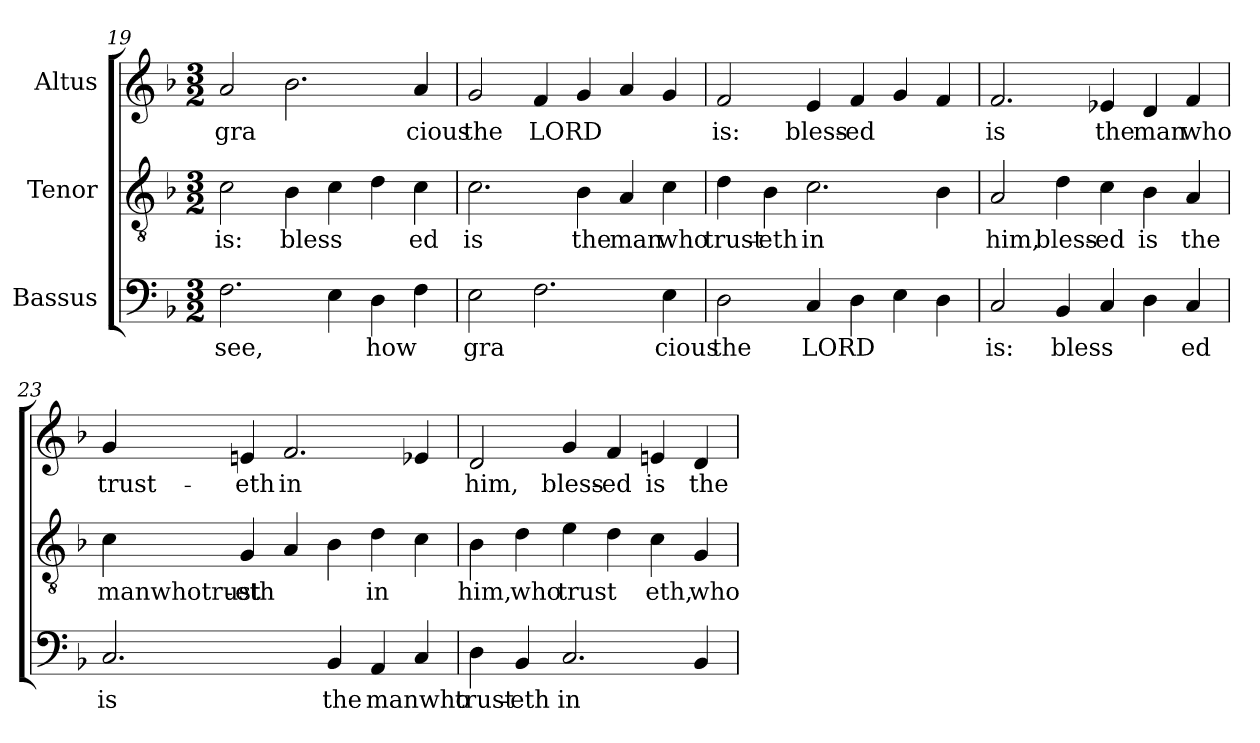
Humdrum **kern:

**kern	**text	**kern	**text	**kern	**text
*part3	*part3	*part2	*part2	*part1	*part1
*staff3	*staff3	*staff2	*staff2	*staff1	*staff1
*I"Bassus	*	*I"Tenor	*	*I"Altus	*
*clefF4	*	*clefGv2	*	*clefG2	*
*k[b-]	*	*k[b-]	*	*k[b-]	*
*F:	*	*F:	*	*F:	*
*M3/2	*	*M3/2	*	*M3/2	*
=19	=19	=19	=19	=19	=19
!	!LO:LY:b:cj	!	!LO:LY:b:cj	!	!LO:LY:b:cj
2.F\	see,	2c\	is:	2a/	gra-
!	!	!	!LO:LY:b:cj	!	!LO:LY:b:cj
.	.	4B-\	bless-	2.b-\	--
!	!LO:LY:b:cj	!	!LO:LY:b:cj	!	!
4E\	.	4c\	--	.	.
!	!LO:LY:b:cj	!	!LO:LY:b:cj	!	!
4D\	how	4d\	--	.	.
!	!LO:LY:b:cj	!	!LO:LY:b:cj	!	!LO:LY:b:cj
4F\	.	4c\	-ed	4a/	-cious
!!LO:LB:g=z
=20	=20	=20	=20	=20	=20
!	!LO:LY:b:cj	!	!LO:LY:b:cj	!	!LO:LY:b:cj
2E\	gra-	2.c\	is	2g/	the
!	!LO:LY:b:cj	!	!	!	!LO:LY:b:cj
2.F\	--	.	.	4f/	LORD
!	!	!	!LO:LY:b:cj	!	!LO:LY:b:cj
.	.	4B-\	the	4g/	.
!	!	!	!LO:LY:b:cj	!	!LO:LY:b:cj
.	.	4A/	man	4a/	.
!	!LO:LY:b:cj	!	!LO:LY:b:cj	!	!LO:LY:b:cj
4E\	-cious	4c\	who	4g/	.
=21	=21	=21	=21	=21	=21
!	!LO:LY:b:cj	!	!LO:LY:b:cj	!	!LO:LY:b:cj
2D\	the	4d\	trust-	2f/	is:
!	!	!	!LO:LY:b:cj	!	!
.	.	4B-\	-eth	.	.
!	!LO:LY:b:cj	!	!LO:LY:b:cj	!	!LO:LY:b:cj
4C/	LORD	2.c\	in	4e/	bless-
!	!LO:LY:b:cj	!	!	!	!LO:LY:b:cj
4D\	.	.	.	4f/	-ed
!	!LO:LY:b:cj	!	!	!	!LO:LY:b:cj
4E\	.	.	.	4g/	.
!	!LO:LY:b:cj	!	!LO:LY:b:cj	!	!LO:LY:b:cj
4D\	.	4B-\	.	4f/	.
=22	=22	=22	=22	=22	=22
!	!LO:LY:b:cj	!	!LO:LY:b:cj	!	!LO:LY:b:cj
2C/	is:	2A/	him,	2.f/	is
!	!LO:LY:b:cj	!	!LO:LY:b:cj	!	!
4BB-/	bless-	4d\	bless-	.	.
!	!LO:LY:b:cj	!	!LO:LY:b:cj	!	!LO:LY:b:cj
4C/	--	4c\	-ed	4e-X/	the
!	!LO:LY:b:cj	!	!LO:LY:b:cj	!	!LO:LY:b:cj
4D\	--	4B-\	is	4d/	man
!	!LO:LY:b:cj	!	!LO:LY:b:cj	!	!LO:LY:b:cj
4C/	-ed	4A/	the	4f/	who
=23	=23	=23	=23	=23	=23
!	!LO:LY:b:cj	!	!LO:LY:b:cj	!	!LO:LY:b:cj
2.C/	is	4c\	manwhotrust-	4g/	trust-
!	!	!	!LO:LY:b:cj	!	!LO:LY:b:cj
.	.	4G/	-eth	4en/	-eth
!	!	!	!LO:LY:b:cj	!	!LO:LY:b:cj
.	.	4A/	.	2.f/	in
!	!LO:LY:b:cj	!	!LO:LY:b:cj	!	!
4BB-/	the	4B-\	.	.	.
!	!LO:LY:b:cj	!	!LO:LY:b:cj	!	!
4AA/	manwho	4d\	in	.	.
!	!LO:LY:b:cj	!	!LO:LY:b:cj	!	!LO:LY:b:cj
4C/	.	4c\	.	4e-X/	.
!!LO:LB:g=z
=24	=24	=24	=24	=24	=24
!	!LO:LY:b:cj	!	!LO:LY:b:cj	!	!LO:LY:b:cj
4D\	trust-	4B-\	him,	2d/	him,
!	!LO:LY:b:cj	!	!LO:LY:b:cj	!	!
4BB-/	-eth	4d\	who	.	.
!	!LO:LY:b:cj	!	!LO:LY:b:cj	!	!LO:LY:b:cj
2.C/	in	4e\	trust-	4g/	bless-
!	!	!	!LO:LY:b:cj	!	!LO:LY:b:cj
.	.	4d\	--	4f/	-ed
!	!	!	!LO:LY:b:cj	!	!LO:LY:b:cj
.	.	4c\	-eth,	4en/	is
!	!LO:LY:b:cj	!	!LO:LY:b:cj	!	!LO:LY:b:cj
4BB-/	.	4G/	who	4d/	the
=	=	=	=	=	=
*-	*-	*-	*-	*-	*-
